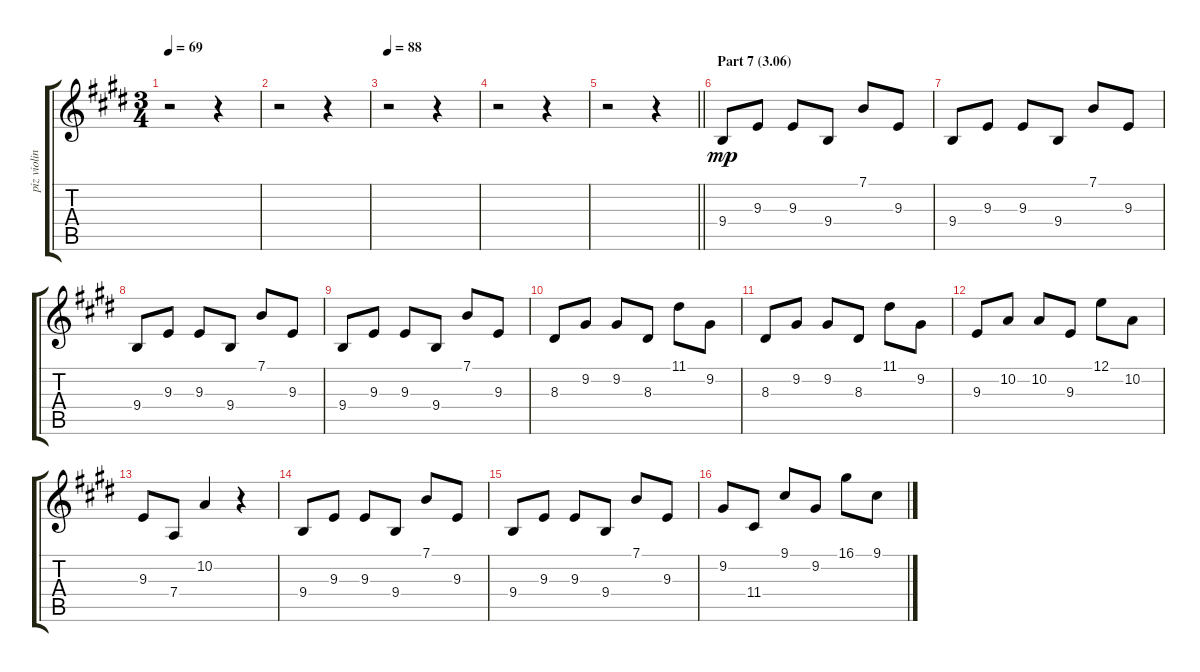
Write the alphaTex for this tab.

\track ("piz violin1" "piz violin") {instrument pizzicatostrings}
\staff {score tabs}
\tuning (E4 B3 G3 D3 A2 E2) {hide}
\ts (3 4)
\tempo 69
\clef g2
\ks e
r.2{dy mf} r.4 |
r.2 r.4 |
\tempo 88
r.2 r.4 |
r.2 r.4 |
\barLineRight lightlight
r.2 r.4 |
\section ("" "Part 7 (3.06)")
9.4.8{dy mp} 9.3.8 9.3.8 9.4.8 7.1.8 9.3.8 |
9.4.8 9.3.8 9.3.8 9.4.8 7.1.8 9.3.8 |
9.4.8 9.3.8 9.3.8 9.4.8 7.1.8 9.3.8 |
9.4.8 9.3.8 9.3.8 9.4.8 7.1.8 9.3.8 |
8.3.8 9.2.8 9.2.8 8.3.8 11.1.8 9.2.8 |
8.3.8 9.2.8 9.2.8 8.3.8 11.1.8 9.2.8 |
9.3.8 10.2.8 10.2.8 9.3.8 12.1.8 10.2.8 |
9.3.8 7.4.8 10.2.4 r.4 |
9.4.8 9.3.8 9.3.8 9.4.8 7.1.8 9.3.8 |
9.4.8 9.3.8 9.3.8 9.4.8 7.1.8 9.3.8 |
9.2.8 11.4.8 9.1.8 9.2.8 16.1.8 9.1.8
